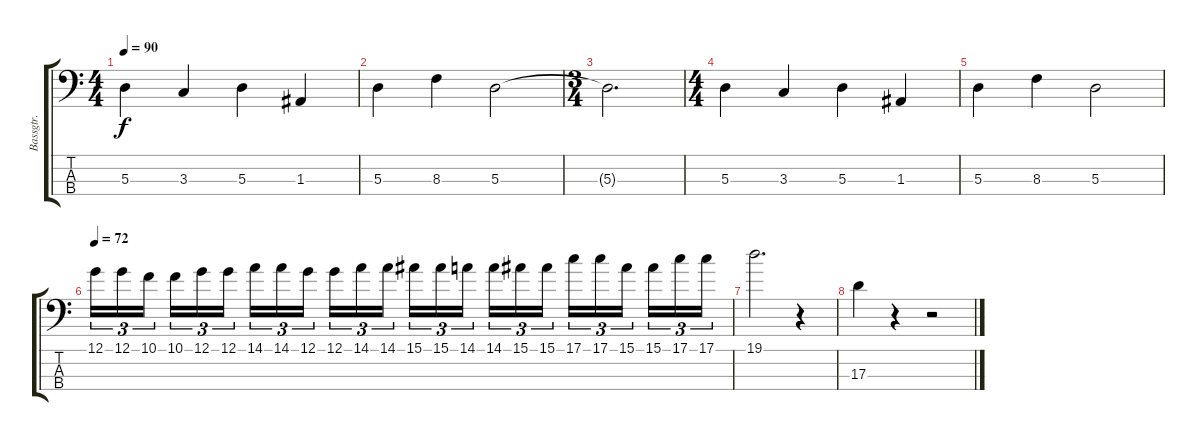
\track ("Bassgtr." "Bassgtr.") {instrument electricbasspick}
\staff {score tabs}
\tuning (G2 D2 A1 E1) {hide}
\ts (4 4)
\tempo 90
\clef f4
\ks c
5.3.4{dy f} 3.3.4 5.3.4 1.3.4 |
5.3.4 8.3.4 5.3.2 |
\ts (3 4)
5.3{t}.2{d} |
\ts (4 4)
5.3.4 3.3.4 5.3.4 1.3.4 |
5.3.4 8.3.4 5.3.2 |
\tempo 72
12.1.16{tu (3 2)} 12.1.16{tu (3 2)} 10.1.16{tu (3 2) beam splitsecondary} 10.1.16{tu (3 2)} 12.1.16{tu (3 2)} 12.1.16{tu (3 2)} 14.1.16{tu (3 2)} 14.1.16{tu (3 2)} 12.1.16{tu (3 2) beam splitsecondary} 12.1.16{tu (3 2)} 14.1.16{tu (3 2)} 14.1.16{tu (3 2)} 15.1.16{tu (3 2)} 15.1.16{tu (3 2)} 14.1.16{tu (3 2) beam splitsecondary} 14.1.16{tu (3 2)} 15.1.16{tu (3 2)} 15.1.16{tu (3 2)} 17.1.16{tu (3 2)} 17.1.16{tu (3 2)} 15.1.16{tu (3 2) beam splitsecondary} 15.1.16{tu (3 2)} 17.1.16{tu (3 2)} 17.1.16{tu (3 2)} |
19.1.2{d} r.4 |
17.3.4 r.4 r.2
